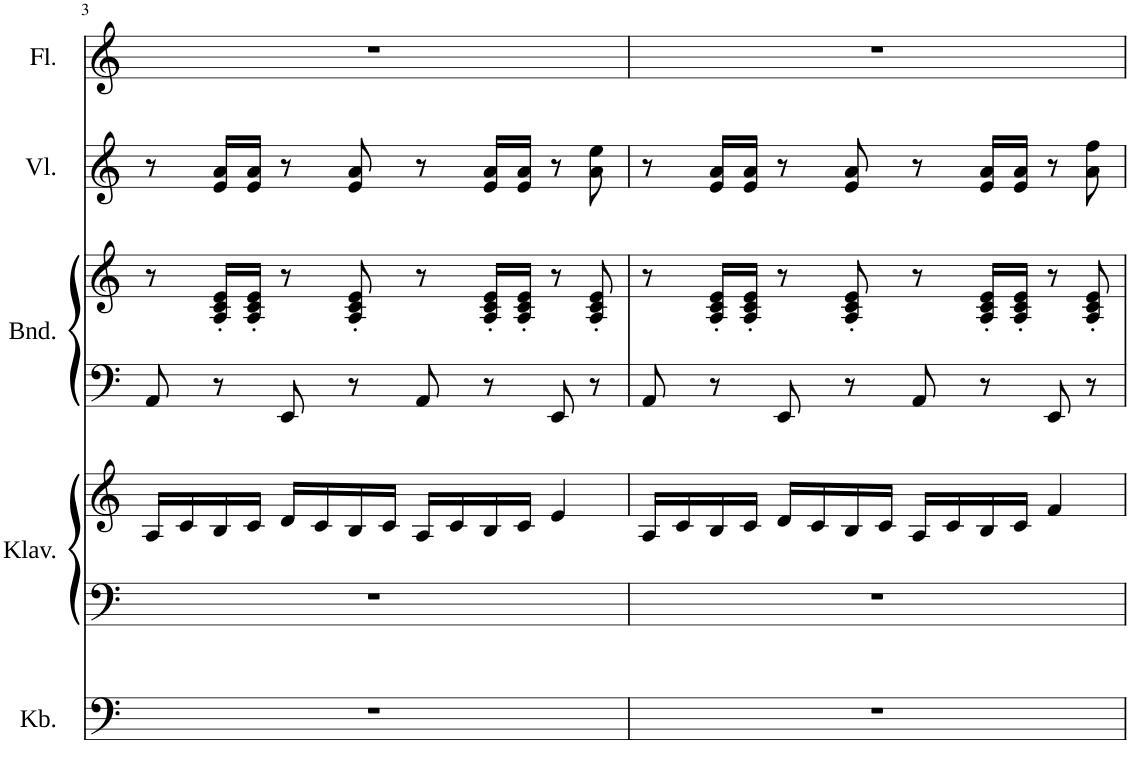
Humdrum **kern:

**kern	**kern	**kern	**kern	**kern	**kern	**kern
*part5	*part4	*part4	*part3	*part3	*part2	*part1
*staff7	*staff6	*staff5	*staff4	*staff3	*staff2	*staff1
*I"Kontrabass	*I"Klavier	*	*I"Bandoneon	*	*I"Violine	*I"Flöte
*I'Kb.	*I'Klav.	*	*I'Bnd.	*	*I'Vl.	*I'Fl.
!!LO:PB:g=z
*clefF4	*clefF4	*clefG2	*clefF4	*clefG2	*clefG2	*clefG2
*Trd7c12	*	*	*	*	*	*
*k[]	*k[]	*k[]	*k[]	*k[]	*k[]	*k[]
*M4/4	*M4/4	*M4/4	*M4/4	*M4/4	*M4/4	*M4/4
=3	=3	=3	=3	=3	=3	=3
1r	1r	16A/LL	8AA/	8r	8r	1r
.	.	16c/	.	.	.	.
.	.	16B/	8r	16A/' 16c/' 16e/'LL	16e/ 16a/LL	.
.	.	16c/JJ	.	16A/' 16c/' 16e/'JJ	16e/ 16a/JJ	.
.	.	16d/LL	8EE/	8r	8r	.
.	.	16c/	.	.	.	.
.	.	16B/	8r	8A/' 8c/' 8e/'	8e/ 8a/	.
.	.	16c/JJ	.	.	.	.
.	.	16A/LL	8AA/	8r	8r	.
.	.	16c/	.	.	.	.
.	.	16B/	8r	16A/' 16c/' 16e/'LL	16e/ 16a/LL	.
.	.	16c/JJ	.	16A/' 16c/' 16e/'JJ	16e/ 16a/JJ	.
.	.	4e/	8EE/	8r	8r	.
.	.	.	8r	8A/' 8c/' 8e/'	8a\ 8ee\	.
=4	=4	=4	=4	=4	=4	=4
1r	1r	16A/LL	8AA/	8r	8r	1r
.	.	16c/	.	.	.	.
.	.	16B/	8r	16A/' 16c/' 16e/'LL	16e/ 16a/LL	.
.	.	16c/JJ	.	16A/' 16c/' 16e/'JJ	16e/ 16a/JJ	.
.	.	16d/LL	8EE/	8r	8r	.
.	.	16c/	.	.	.	.
.	.	16B/	8r	8A/' 8c/' 8e/'	8e/ 8a/	.
.	.	16c/JJ	.	.	.	.
.	.	16A/LL	8AA/	8r	8r	.
.	.	16c/	.	.	.	.
.	.	16B/	8r	16A/' 16c/' 16e/'LL	16e/ 16a/LL	.
.	.	16c/JJ	.	16A/' 16c/' 16e/'JJ	16e/ 16a/JJ	.
.	.	4f/	8EE/	8r	8r	.
.	.	.	8r	8A/' 8c/' 8e/'	8a\ 8ff\	.
=	=	=	=	=	=	=
*-	*-	*-	*-	*-	*-	*-
